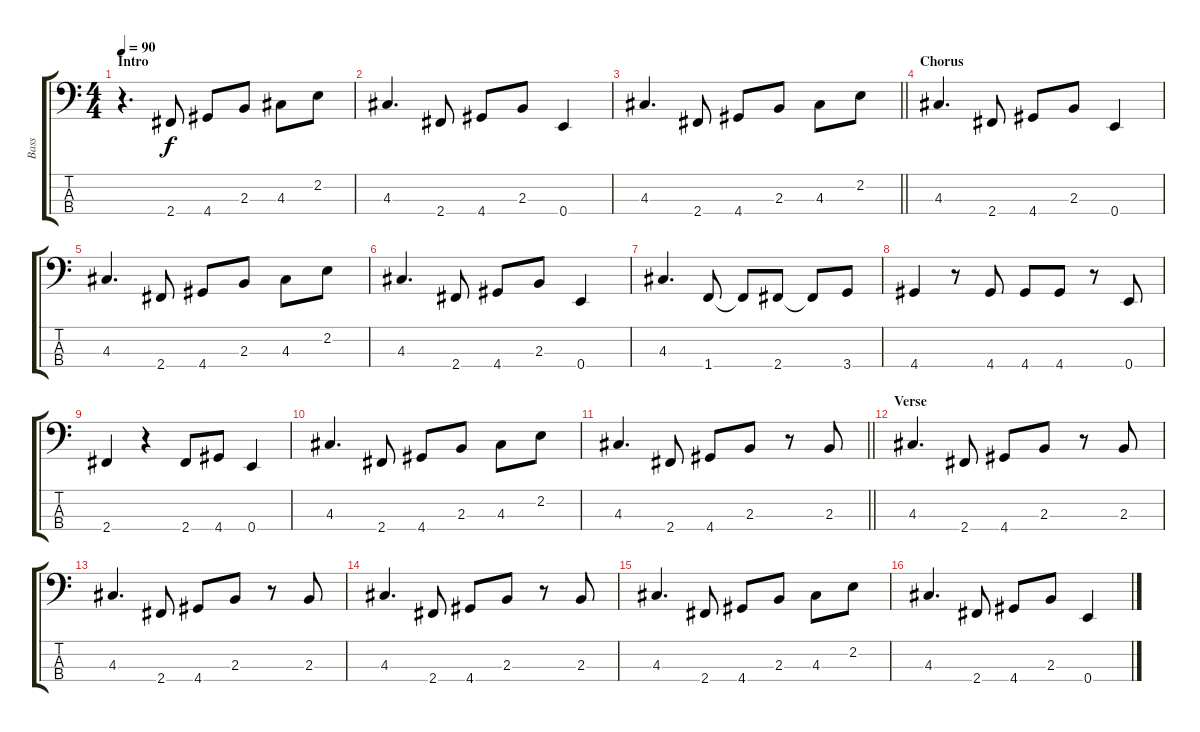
\track ("Bass" "Bass") {instrument electricbassfinger}
\staff {score tabs}
\tuning (G2 D2 A1 E1) {hide}
\ts (4 4)
\section ("" "Intro")
\tempo 90
\clef f4
\ks c
r.4{d dy f instrument electricbassfinger} 2.4.8 4.4.8 2.3.8 4.3.8 2.2.8 |
4.3.4{d} 2.4.8 4.4.8 2.3.8 0.4.4 |
\barLineRight lightlight
4.3.4{d} 2.4.8 4.4.8 2.3.8 4.3.8 2.2.8 |
\section ("" "Chorus")
4.3.4{d} 2.4.8 4.4.8 2.3.8 0.4.4 |
4.3.4{d} 2.4.8 4.4.8 2.3.8 4.3.8 2.2.8 |
4.3.4{d} 2.4.8 4.4.8 2.3.8 0.4.4 |
4.3.4{d} 1.4.8 1.4{t}.8 2.4.8 2.4{t}.8 3.4.8 |
4.4.4 r.8 4.4.8 4.4.8 4.4.8 r.8 0.4.8 |
2.4.4 r.4 2.4.8 4.4.8 0.4.4 |
4.3.4{d} 2.4.8 4.4.8 2.3.8 4.3.8 2.2.8 |
\barLineRight lightlight
4.3.4{d} 2.4.8 4.4.8 2.3.8 r.8 2.3.8 |
\section ("" "Verse")
4.3.4{d} 2.4.8 4.4.8 2.3.8 r.8 2.3.8 |
4.3.4{d} 2.4.8 4.4.8 2.3.8 r.8 2.3.8 |
4.3.4{d} 2.4.8 4.4.8 2.3.8 r.8 2.3.8 |
4.3.4{d} 2.4.8 4.4.8 2.3.8 4.3.8 2.2.8 |
4.3.4{d} 2.4.8 4.4.8 2.3.8 0.4.4
